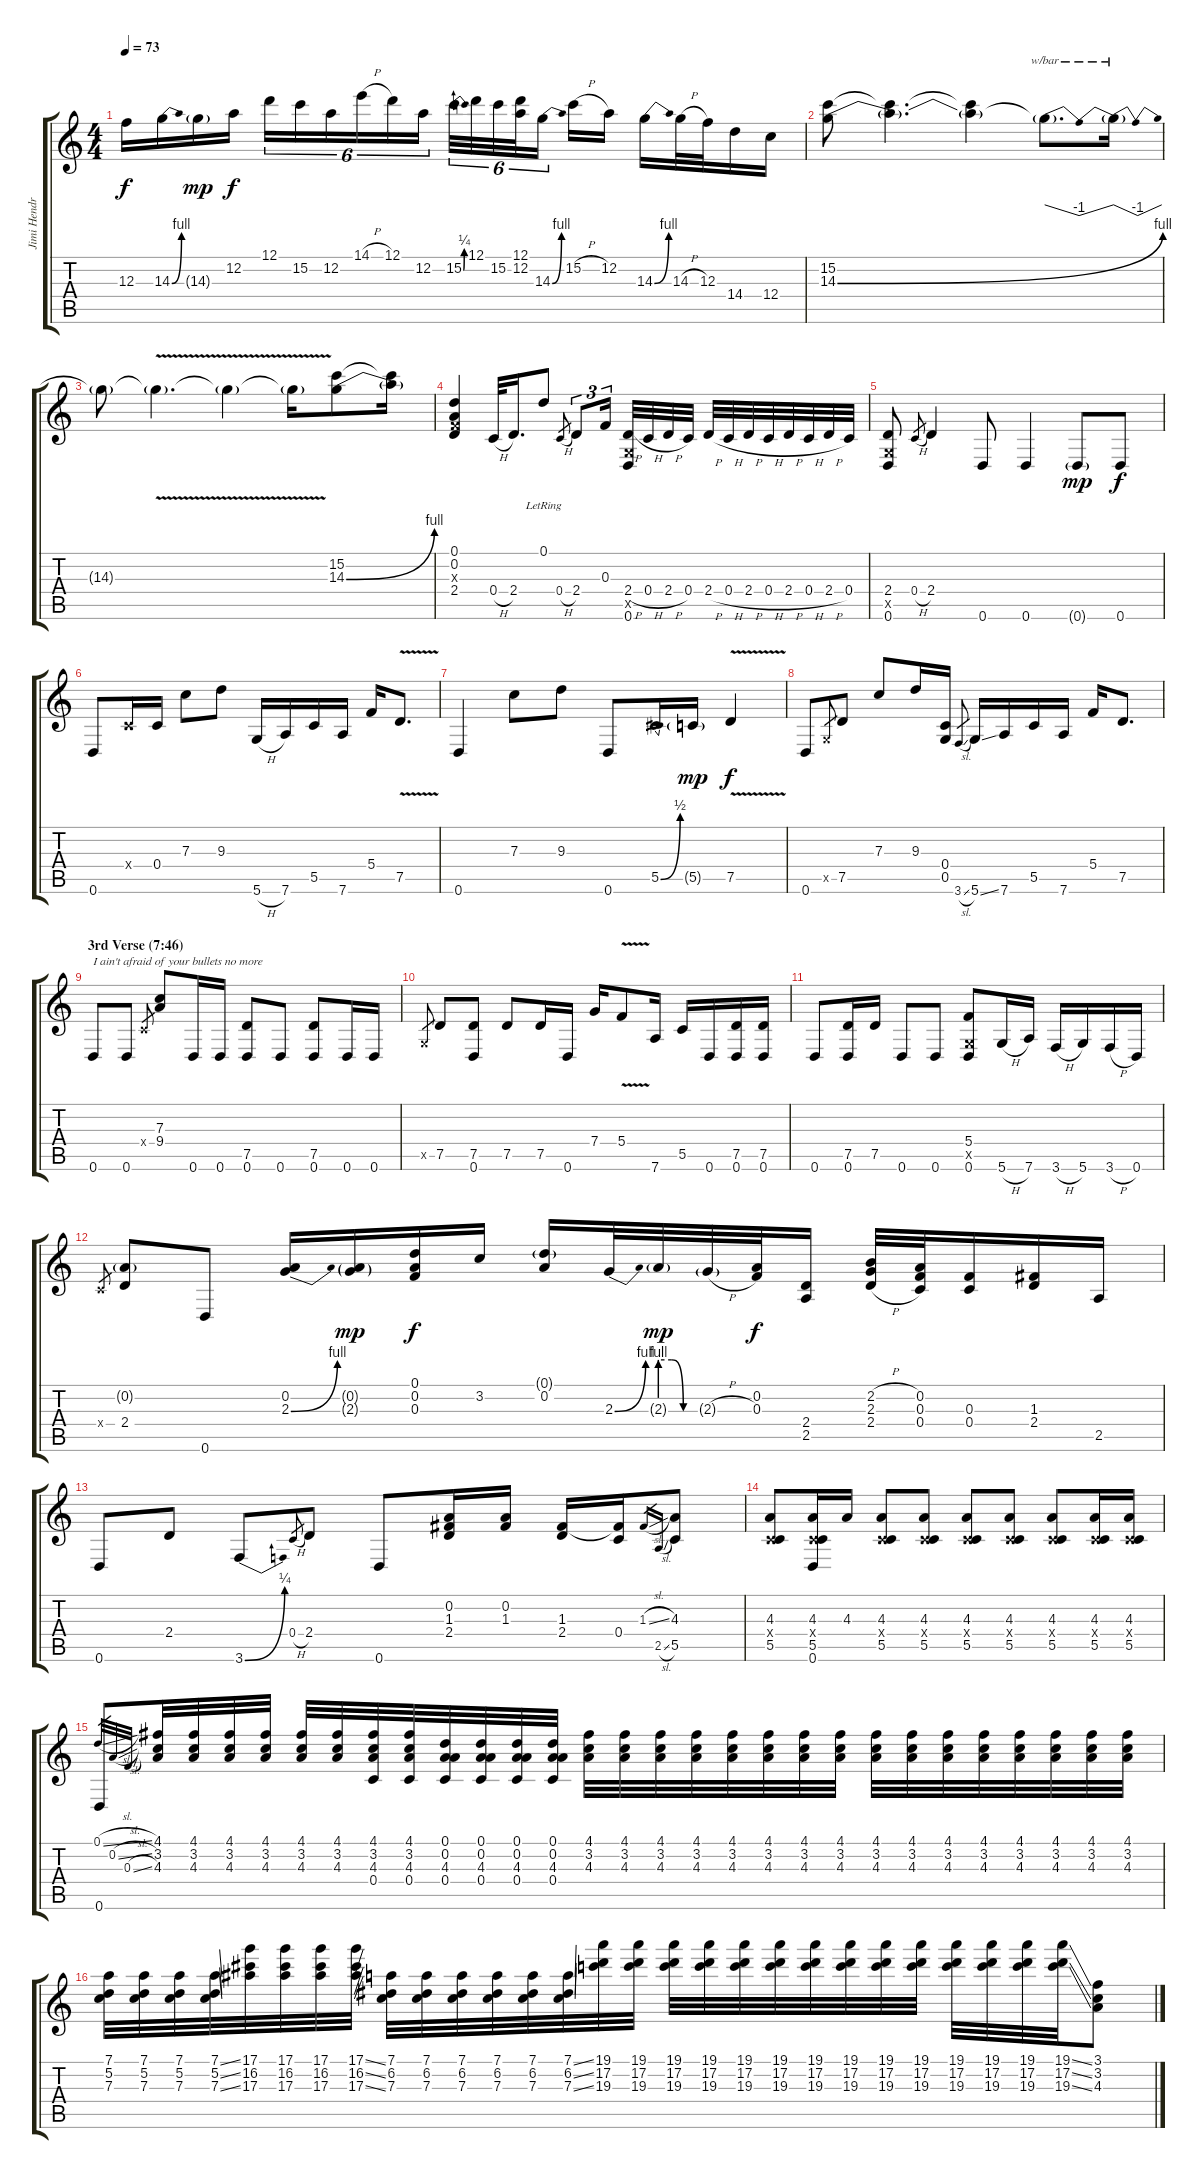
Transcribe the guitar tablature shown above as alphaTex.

\track ("Jimi Hendrix" "Jimi Hendr") {instrument overdrivenguitar}
\staff {score tabs}
\tuning (D4 A3 F3 C3 G2 D2) {hide}
\ts (4 4)
\tempo 73
\clef g2
\ks c
12.3.16{dy f} 14.3{be (bend 0 0 60 4)}.16 14.3{g}.16{dy mp} 12.2.16{dy f} 12.1.16{tu (6 4)} 15.2.16{tu (6 4)} 12.2.16{tu (6 4)} 14.1{h}.16{tu (6 4)} 12.1.16{tu (6 4)} 12.2.16{tu (6 4)} 15.2{be (bend 0 0 60 1)}.32{tu (6 4)} 12.1.32{tu (6 4)} 15.2.32{tu (6 4)} (12.1 12.2).32{tu (6 4)} 14.3{be (bend 0 0 60 4)}.16{tu (6 4)} 15.2{h}.16 12.2.16 14.3{be (bend 0 0 60 4)}.16 14.3{h}.32 12.3.32 14.4.16 12.4.16 |
(15.2 14.3{be (bend 0 0 60 4)}).8 (15.2{t} 14.3{t}).4{d} (15.2{t} 14.3{t}).4 14.3{t}.8{d tbe (dip default 0 0 30 -4 60 0)} 14.3{t}.16{tbe (dip default 0 0 30 -4 60 0)} |
14.3{t}.8 14.3{v t}.4{d} 14.3{v t}.4 14.3{v t}.16 (15.2 14.3{be (bend 0 0 60 4)}).8 (15.2{t} 14.3{t}).16 |
(0.1 0.2 0.3{x} 2.4).4 0.4{h}.32 2.4.16{d} 0.1{lr}.8 0.4{h}.8{gr} 2.4.8{tu (3 2)} 0.3.16{tu (3 2)} (2.4{h} 0.5{x} 0.6).32 0.4{h}.32 2.4{h}.32 0.4.32 2.4{h}.32 0.4{h}.32 2.4{h}.32 0.4{h}.32 2.4{h}.32 0.4{h}.32 2.4{h}.32 0.4.32 |
(2.4 0.5{x} 0.6).8 0.4{h}.8{gr} 2.4.4 0.6.8 0.6.4 0.6{g}.8{dy mp} 0.6.8{dy f} |
0.6.8 0.4{x}.16 0.4.16 7.3.8 9.3.8 5.6{h}.16 7.6.16 5.5.16 7.6.16 5.4.16 7.5{v}.8{d} |
0.6.4 7.3.8 9.3.8 0.6.8 5.5{be (bend 0 0 60 2)}.16 5.5{g}.16{dy mp} 7.5{v}.4{dy f} |
0.6.8 0.5{x}.8{gr} 7.5.8 7.3.8 9.3.16 (0.4 0.5).16 3.6{sl}.8{gr} 5.6{ss}.16 7.6.16 5.5.16 7.6.16 5.4.16 7.5.8{d} |
\section ("" "3rd Verse (7:46)")
0.6.8{txt "I ain't afraid of your bullets no more"} 0.6.8 0.4{x}.8{gr} (7.3 9.4).8 0.6.16 0.6.16 (7.5 0.6).8 0.6.8 (7.5 0.6).8 0.6.16 0.6.16 |
0.5{x}.8{gr} 7.5.8 (7.5 0.6).8 7.5.8 7.5.16 0.6.16 7.4.16 5.4{v}.8 7.6.16 5.5.16 0.6.16 (7.5 0.6).16 (7.5 0.6).16 |
0.6.8 (7.5 0.6).16 7.5.16 0.6.8 0.6.8 (5.4 0.5{x} 0.6).8 5.6{h}.16 7.6.16 3.6{h}.16 5.6.16 3.6{h}.16 0.6.16 |
0.4{x}.8{gr} (0.2{g} 2.4).8 0.6.8 (0.2 2.3{be (bend 0 0 60 4)}).16 (0.2{g} 2.3{g}).16{dy mp} (0.1 0.2 0.3).16{dy f} 3.2.16 (0.1{g} 0.2).16 2.3{be (bend 0 0 60 4)}.32 2.3{be (custom 0 4 20 4 40 0 60 0) g}.32{dy mp} 2.3{h g}.32 (0.2 0.3).32{dy f} (2.4 2.5).16 (2.2{h} 2.3{h} 2.4{h}).32 (0.2 0.3 0.4).32 (0.3 0.4).16 (1.3 2.4).16 2.5.16 |
0.6.8 2.4.8 3.6{be (bend 0 0 60 1)}.8 0.4{h}.8{gr} 2.4.8 0.6.8 (0.2 1.3 2.4).16 (0.2 1.3).16 (1.3 2.4).16 (1.3{t} 0.4).16 1.3{sl}.16{gr} 2.5{sl}.16{gr} (4.3 5.5).8 |
(4.3 0.4{x} 5.5).8 (4.3 0.4{x} 5.5 0.6).16 4.3.16 (4.3 0.4{x} 5.5).8 (4.3 0.4{x} 5.5).8 (4.3 0.4{x} 5.5).8 (4.3 0.4{x} 5.5).8 (4.3 0.4{x} 5.5).8 (4.3 0.4{x} 5.5).16 (4.3 0.4{x} 5.5).16 |
0.6.8 0.1{sl}.32{gr} 0.2{sl}.32{gr} 0.3{sl}.32{gr} (4.1 3.2 4.3).32 (4.1 3.2 4.3).32 (4.1 3.2 4.3).32 (4.1 3.2 4.3).32 (4.1 3.2 4.3).32 (4.1 3.2 4.3).32 (4.1 3.2 4.3 0.4).32 (4.1 3.2 4.3 0.4).32 (0.1 0.2 4.3 0.4).32 (0.1 0.2 4.3 0.4).32 (0.1 0.2 4.3 0.4).32 (0.1 0.2 4.3 0.4).32 (4.1 3.2 4.3).32 (4.1 3.2 4.3).32 (4.1 3.2 4.3).32 (4.1 3.2 4.3).32 (4.1 3.2 4.3).32 (4.1 3.2 4.3).32 (4.1 3.2 4.3).32 (4.1 3.2 4.3).32 (4.1 3.2 4.3).32 (4.1 3.2 4.3).32 (4.1 3.2 4.3).32 (4.1 3.2 4.3).32 (4.1 3.2 4.3).32 (4.1 3.2 4.3).32 (4.1 3.2 4.3).32 (4.1 3.2 4.3).32 |
(7.1 5.2 7.3).32 (7.1 5.2 7.3).32 (7.1 5.2 7.3).32 (7.1{ss} 5.2{ss} 7.3{ss}).32 (17.1 16.2 17.3).32 (17.1 16.2 17.3).32 (17.1 16.2 17.3).32 (17.1{ss} 16.2{ss} 17.3{ss}).32 (7.1 6.2 7.3).32 (7.1 6.2 7.3).32 (7.1 6.2 7.3).32 (7.1 6.2 7.3).32 (7.1 6.2 7.3).32 (7.1{ss} 6.2{ss} 7.3{ss}).32 (19.1 17.2 19.3).32 (19.1 17.2 19.3).32 (19.1 17.2 19.3).32 (19.1 17.2 19.3).32 (19.1 17.2 19.3).32 (19.1 17.2 19.3).32 (19.1 17.2 19.3).32 (19.1 17.2 19.3).32 (19.1 17.2 19.3).32 (19.1 17.2 19.3).32 (19.1 17.2 19.3).32 (19.1 17.2 19.3).32 (19.1 17.2 19.3).32 (19.1{ss} 17.2{ss} 19.3{ss}).32 (3.1 3.2 4.3).8
